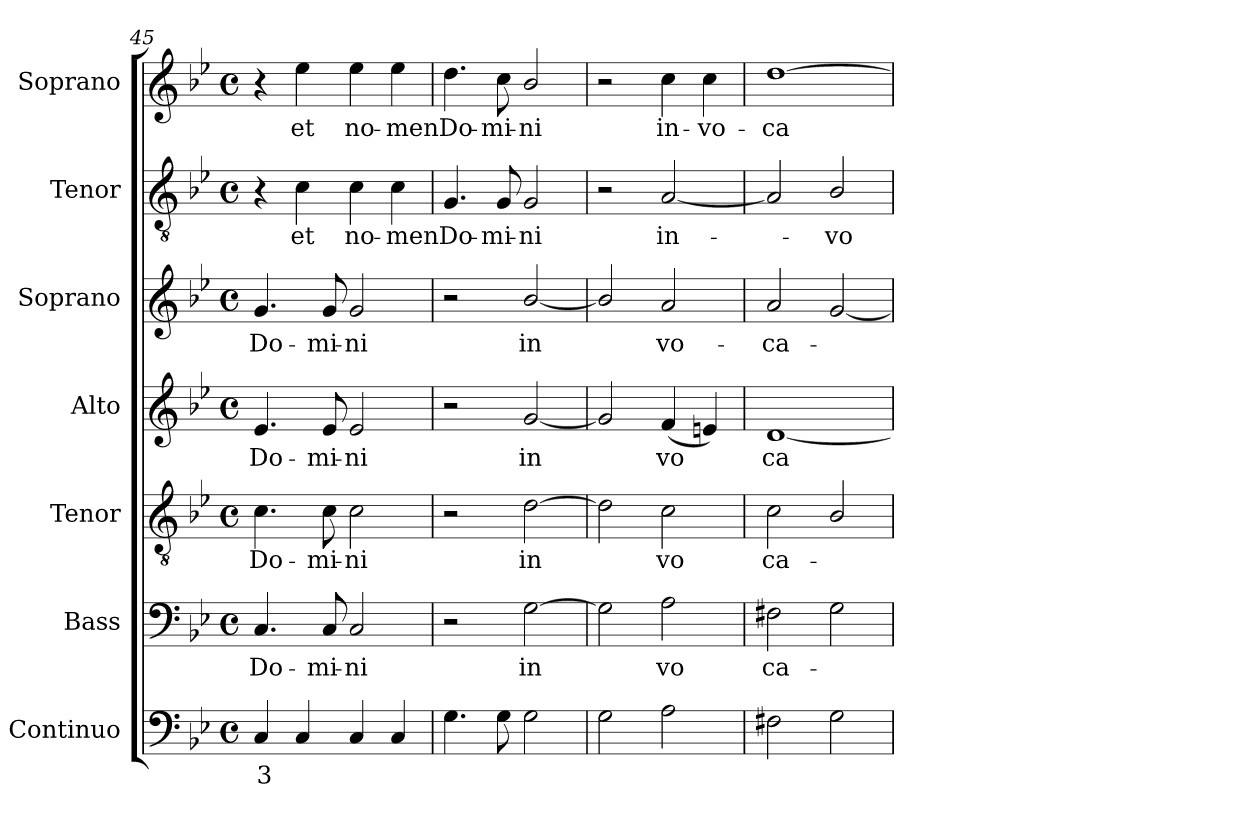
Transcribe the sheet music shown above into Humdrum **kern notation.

**kern	**text	**kern	**text	**kern	**text	**kern	**text	**kern	**text	**kern	**text	**kern	**text
*part7	*part7	*part6	*part6	*part5	*part5	*part4	*part4	*part3	*part3	*part2	*part2	*part1	*part1
*staff7	*staff7	*staff6	*staff6	*staff5	*staff5	*staff4	*staff4	*staff3	*staff3	*staff2	*staff2	*staff1	*staff1
*I"Continuo	*	*I"Bass	*	*I"Tenor	*	*I"Alto	*	*I"Soprano	*	*I"Tenor	*	*I"Soprano	*
*I'Cont.	*	*I'B.	*	*I'T.	*	*I'A.	*	*I'S.	*	*I'T.	*	*I'S.	*
*clefF4	*	*clefF4	*	*clefGv2	*	*clefG2	*	*clefG2	*	*clefGv2	*	*clefG2	*
*	*	*	*	*ITrd7c12	*	*	*	*	*	*ITrd7c12	*	*	*
*k[b-e-]	*	*k[b-e-]	*	*k[b-e-]	*	*k[b-e-]	*	*k[b-e-]	*	*k[b-e-]	*	*k[b-e-]	*
*B-:	*	*B-:	*	*B-:	*	*B-:	*	*B-:	*	*B-:	*	*B-:	*
*M4/4	*	*M4/4	*	*M4/4	*	*M4/4	*	*M4/4	*	*M4/4	*	*M4/4	*
*met(c)	*	*met(c)	*	*met(c)	*	*met(c)	*	*met(c)	*	*met(c)	*	*met(c)	*
=45	=45	=45	=45	=45	=45	=45	=45	=45	=45	=45	=45	=45	=45
!	!LO:LY:b:color=#000000	!	!	!	!	!	!	!	!	!	!	!	!
!	!	!	!LO:LY:b:color=#000000	!	!	!	!	!	!	!	!	!	!
!	!	!	!	!	!LO:LY:b:color=#000000	!	!	!	!	!	!	!	!
!	!	!	!	!	!	!	!LO:LY:b:color=#000000	!	!	!	!	!	!
!	!	!	!	!	!	!	!	!	!LO:LY:b:color=#000000	!	!	!	!
4Ci/	3	4.Ci/	Do-	4.Ci\	Do-	4.e-i/	Do-	4.gi/	Do-	4r	.	4r	.
!	!	!	!	!	!	!	!	!	!	!	!LO:LY:b:color=#000000	!	!
!	!	!	!	!	!	!	!	!	!	!	!	!	!LO:LY:b:color=#000000
4Ci/	.	.	.	.	.	.	.	.	.	4Ci\	et	4ee-i\	et
!	!	!	!LO:LY:b:color=#000000	!	!	!	!	!	!	!	!	!	!
!	!	!	!	!	!LO:LY:b:color=#000000	!	!	!	!	!	!	!	!
!	!	!	!	!	!	!	!LO:LY:b:color=#000000	!	!	!	!	!	!
!	!	!	!	!	!	!	!	!	!LO:LY:b:color=#000000	!	!	!	!
.	.	8Ci/	-mi-	8Ci\	-mi-	8e-i/	-mi-	8gi/	-mi-	.	.	.	.
!	!	!	!LO:LY:b:color=#000000	!	!	!	!	!	!	!	!	!	!
!	!	!	!	!	!LO:LY:b:color=#000000	!	!	!	!	!	!	!	!
!	!	!	!	!	!	!	!LO:LY:b:color=#000000	!	!	!	!	!	!
!	!	!	!	!	!	!	!	!	!LO:LY:b:color=#000000	!	!	!	!
!	!	!	!	!	!	!	!	!	!	!	!LO:LY:b:color=#000000	!	!
!	!	!	!	!	!	!	!	!	!	!	!	!	!LO:LY:b:color=#000000
4Ci/	.	2Ci/	-ni	2Ci\	-ni	2e-i/	-ni	2gi/	-ni	4Ci\	no-	4ee-i\	no-
!	!	!	!	!	!	!	!	!	!	!	!LO:LY:b:color=#000000	!	!
!	!	!	!	!	!	!	!	!	!	!	!	!	!LO:LY:b:color=#000000
4Ci/	.	.	.	.	.	.	.	.	.	4Ci\	-men	4ee-i\	-men
=46	=46	=46	=46	=46	=46	=46	=46	=46	=46	=46	=46	=46	=46
!	!	!	!	!	!	!	!	!	!	!	!LO:LY:b:color=#000000	!	!
!	!	!	!	!	!	!	!	!	!	!	!	!	!LO:LY:b:color=#000000
4.Gi\	.	2r	.	2r	.	2r	.	2r	.	4.GGi/	Do-	4.ddi\	Do-
!	!	!	!	!	!	!	!	!	!	!	!LO:LY:b:color=#000000	!	!
!	!	!	!	!	!	!	!	!	!	!	!	!	!LO:LY:b:color=#000000
8Gi\	.	.	.	.	.	.	.	.	.	8GGi/	-mi-	8cci\	-mi-
!	!	!	!LO:LY:b:color=#000000	!	!	!	!	!	!	!	!	!	!
!	!	!	!	!	!LO:LY:b:color=#000000	!	!	!	!	!	!	!	!
!	!	!	!	!	!	!	!LO:LY:b:color=#000000	!	!	!	!	!	!
!	!	!	!	!	!	!	!	!	!LO:LY:b:color=#000000	!	!	!	!
!	!	!	!	!	!	!	!	!	!	!	!LO:LY:b:color=#000000	!	!
!	!	!	!	!	!	!	!	!	!	!	!	!	!LO:LY:b:color=#000000
2Gi\	.	[2Gi\	in	[2Di\	in	[2gi/	in	[2b-i/	in	2GGi/	-ni	2b-i/	-ni
=47	=47	=47	=47	=47	=47	=47	=47	=47	=47	=47	=47	=47	=47
2Gi\	.	2Gi\]	.	2Di\]	.	2gi/]	.	2b-i/]	.	2r	.	2r	.
!	!	!	!LO:LY:b:color=#000000	!	!	!	!	!	!	!	!	!	!
!	!	!	!	!	!LO:LY:b:color=#000000	!	!	!	!	!	!	!	!
!	!	!	!	!	!	!	!LO:LY:b:color=#000000	!	!	!	!	!	!
!	!	!	!	!	!	!	!	!	!LO:LY:b:color=#000000	!	!	!	!
!	!	!	!	!	!	!	!	!	!	!	!LO:LY:b:color=#000000	!	!
!	!	!	!	!	!	!	!	!	!	!	!	!	!LO:LY:b:color=#000000
2Ai\	.	2Ai\	vo	2Ci\	vo	(4fi/	vo	2ai/	vo-	[2AAi/	in-	4cci\	in-
!	!	!	!	!	!	!	!	!	!	!	!	!	!LO:LY:b:color=#000000
.	.	.	.	.	.	4eni/)	.	.	.	.	.	4cci\	-vo-
!!LO:LB:g=z
=48	=48	=48	=48	=48	=48	=48	=48	=48	=48	=48	=48	=48	=48
!	!	!	!LO:LY:b:color=#000000	!	!	!	!	!	!	!	!	!	!
!	!	!	!	!	!LO:LY:b:color=#000000	!	!	!	!	!	!	!	!
!	!	!	!	!	!	!	!LO:LY:b:color=#000000	!	!	!	!	!	!
!	!	!	!	!	!	!	!	!	!LO:LY:b:color=#000000	!	!	!	!
!	!	!	!	!	!	!	!	!	!	!	!	!	!LO:LY:b:color=#000000
2F#Xi\	.	2F#Xi\	ca-	2Ci\	ca-	[1di	ca-	2ai/	-ca-	2AAi/]	.	[1ddi	-ca-
!	!	!	!	!	!	!	!	!	!	!	!LO:LY:b:color=#000000	!	!
2Gi\	.	2Gi\	.	2BB-i/	.	.	.	[2gi/	.	2BB-i/	-vo-	.	.
=	=	=	=	=	=	=	=	=	=	=	=	=	=
*-	*-	*-	*-	*-	*-	*-	*-	*-	*-	*-	*-	*-	*-
